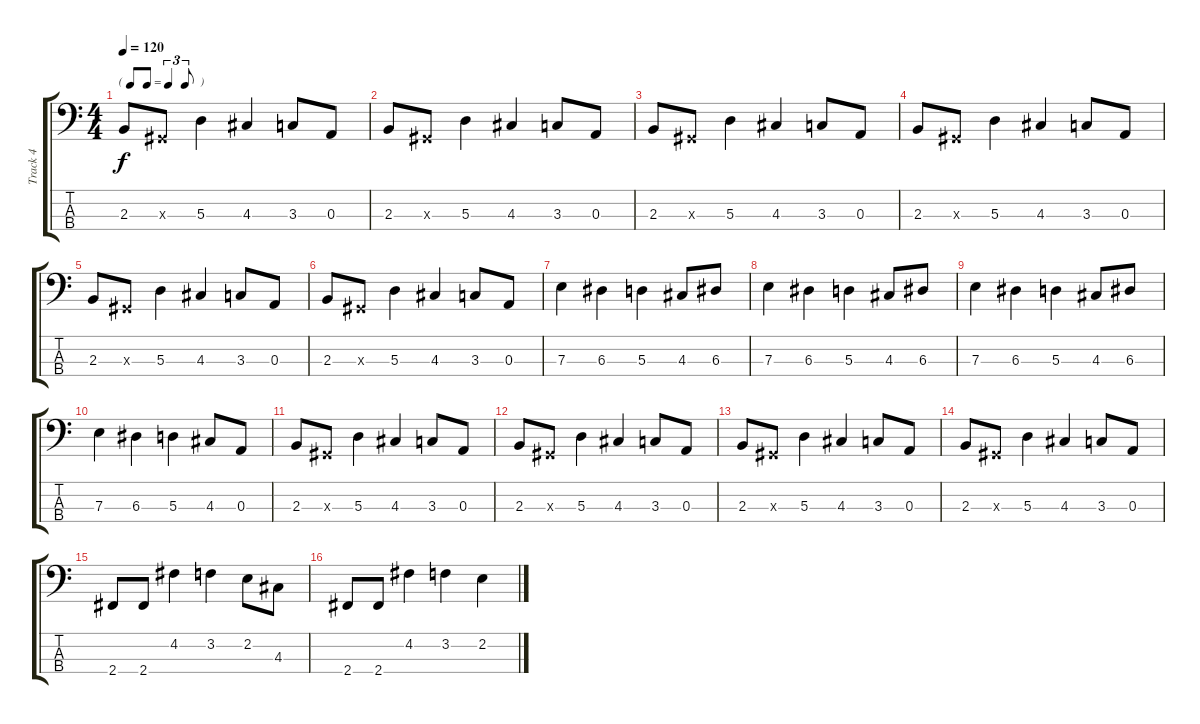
\track ("Track 4" "Track 4") {instrument electricbassfinger}
\staff {score tabs}
\tuning (G2 D2 A1 E1) {hide}
\ts (4 4)
\tf triplet8th
\tempo 120
\clef f4
\ks c
2.3.8{dy f} -1.3{x}.8 5.3.4 4.3.4 3.3.8 0.3.8 |
2.3.8 -1.3{x}.8 5.3.4 4.3.4 3.3.8 0.3.8 |
2.3.8 -1.3{x}.8 5.3.4 4.3.4 3.3.8 0.3.8 |
2.3.8 -1.3{x}.8 5.3.4 4.3.4 3.3.8 0.3.8 |
2.3.8 -1.3{x}.8 5.3.4 4.3.4 3.3.8 0.3.8 |
2.3.8 -1.3{x}.8 5.3.4 4.3.4 3.3.8 0.3.8 |
7.3.4 6.3.4 5.3.4 4.3.8 6.3.8 |
7.3.4 6.3.4 5.3.4 4.3.8 6.3.8 |
7.3.4 6.3.4 5.3.4 4.3.8 6.3.8 |
7.3.4 6.3.4 5.3.4 4.3.8 0.3.8 |
2.3.8 -1.3{x}.8 5.3.4 4.3.4 3.3.8 0.3.8 |
2.3.8 -1.3{x}.8 5.3.4 4.3.4 3.3.8 0.3.8 |
2.3.8 -1.3{x}.8 5.3.4 4.3.4 3.3.8 0.3.8 |
2.3.8 -1.3{x}.8 5.3.4 4.3.4 3.3.8 0.3.8 |
2.4.8 2.4.8 4.2.4 3.2.4 2.2.8 4.3.8 |
2.4.8 2.4.8 4.2.4 3.2.4 2.2.4
